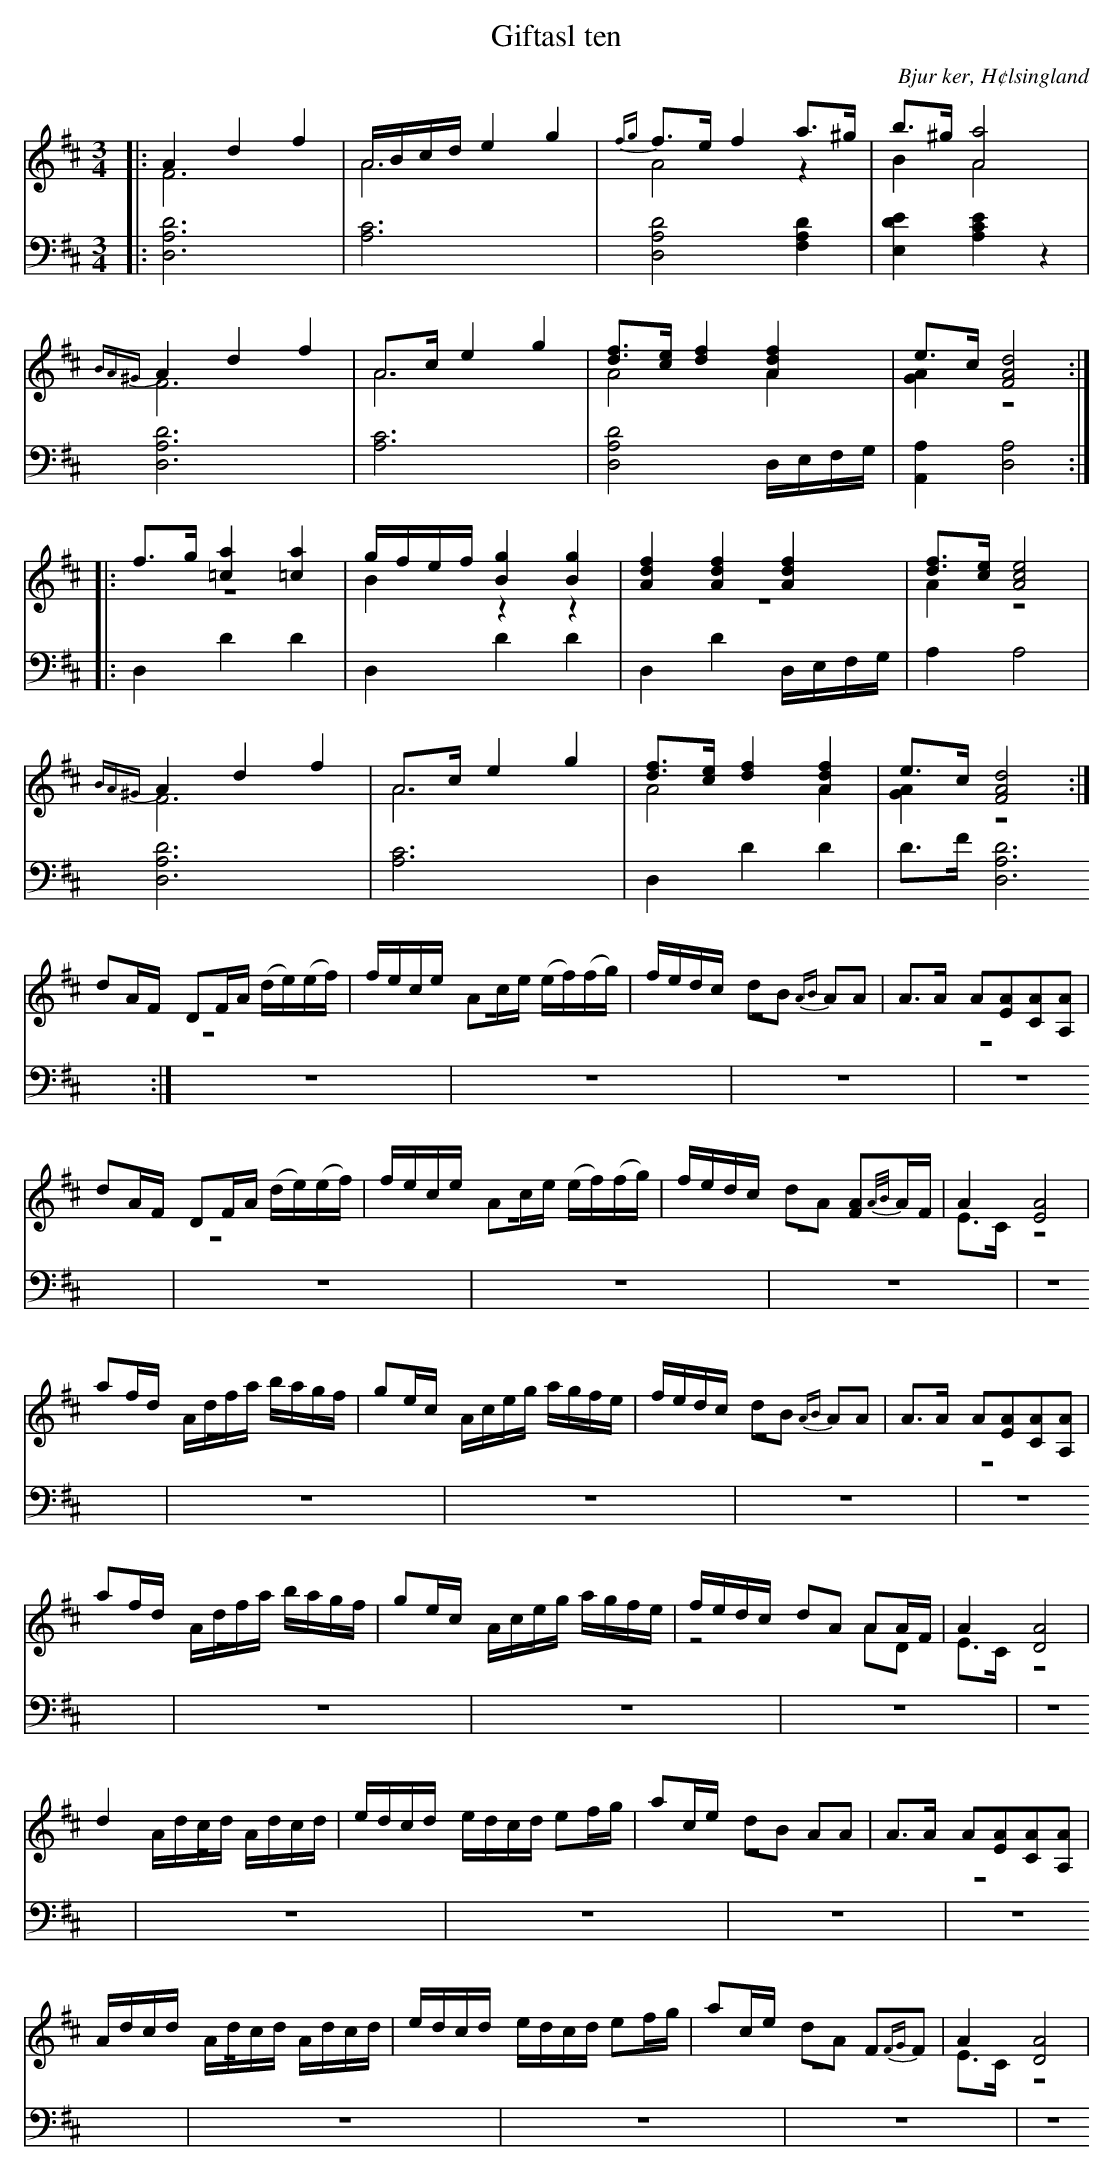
X:1
T: Giftasl ten
O: Bjur ker, H¢lsingland
M: 3/4
L: 1/8
K: D
V:1
V:2 merge
V:3
V:1
|: A2 d2 f2|A/B/c/d/ e2 g2|{fg}f>e f2 a>^g |b>^g [A4a4]|
 {BA^G}A2 d2 f2|A>c e2 g2|[df]>[ce] [d2f2] [A2d2f2]| e>c [F4A4d4]:|
|:f>g [=c2a2] [=c2a2]|g/f/e/f/ [B2g2] [B2g2]|[A2d2f2] [A2d2f2] [A2d2f2] |[df]>[ce] [A4c4e4]|
{BA^G}A2 d2 f2|A>c e2 g2|[df]>[ce] [d2f2] [A2d2f2]| e>c [F4A4d4]:|
dA/F/ DF/A/  (d/e/)(e/f/)|f/e/c/e/ Ac/e/ (e/f/)(f/g/)|f/e/d/c/ dB {AB}AA|A>A A[EA][CA][A,A]|
dA/F/ DF/A/ (d/e/)(e/f/)|f/e/c/e/ Ac/e/ (e/f/)(f/g/)|f/e/d/c/ dA [FA]{A/B/}A/F/|A2 [E4A4]|
af/d/ A/d/f/a/  b/a/g/f/| ge/c/ A/c/e/g/ a/g/f/e/|f/e/d/c/ dB {AB}AA|A>A A[EA][CA][A,A]|
af/d/ A/d/f/a/ b/a/g/f/|ge/c/ A/c/e/g/ a/g/f/e/|f/e/d/c/ dA AA/F/| A2 [D4A4]|
d2 A/d/c/d/ A/d/c/d/|e/d/c/d/ e/d/c/d/ ef/g/|ac/e/ dB AA|A>A A[EA][CA][A,A]|
A/d/c/d/ A/d/c/d/ A/d/c/d/|e/d/c/d/ e/d/c/d/ ef/g/| ac/e/ dA F{FG}F|A2 [D4A4]|
V:2
|: F6| A6|A4 z2|B2 A4|
F6| A6|A4 A2|[G2A2] z4:|
|:z6|B2 z2 z2|z6|A2 z4|
F6|A6|A4 A2|[G2A2] z4:|
z6|z6|z6|z6|
z6|z6|z6|E>C z4|
z6|z6|z6|z6|
z6|z6|z4 AD|E>C z4|
z6|z6|z6|z6|
z6|z6|z6|E>C z4|
V:4 clef bass
|: [D,6A,6D6]| [A,6C6]|[D,4A,4D4] [F,2A,2D2]|[E,2D2E2] [A,2C2E2] z2|
[D,6A,6D6]| [A,6C6]|[D,4A,4D4] D,/E,/F,/G,/|[A,,2A,2] [D,4A,4] :|
|:D,2 D2 D2|D,2 D2 D2|D,2 D2 D,/E,/F,/G,/|A,2 A,4|
[D,6A,6D6]|[A,6C6]| D,2 D2 D2|D>F [D,6A,6D6] :|
z6|z6|z6|z6|
z6|z6|z6|z6|
z6|z6|z6|z6|
z6|z6|z6|z6|
z6|z6|z6|z6|
z6|z6|z6|z6|
